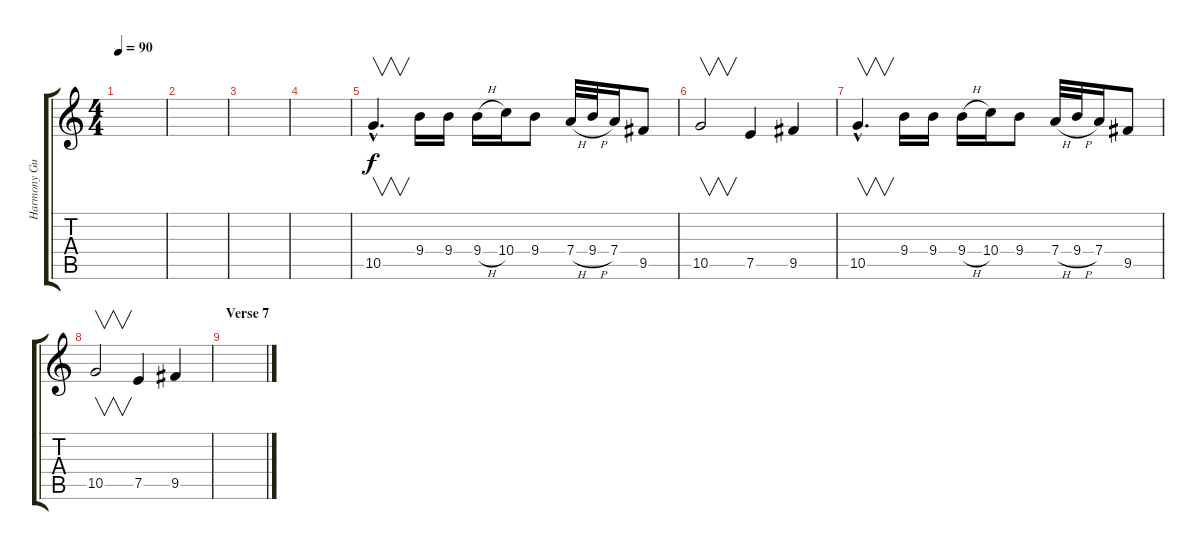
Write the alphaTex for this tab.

\track ("Harmony Guitar" "Harmony Gu") {instrument distortionguitar}
\staff {score tabs}
\tuning (E4 B3 G3 D3 A2 E2) {hide}
\ts (4 4)
\tempo 90
\clef g2
\ks c
|
|
|
|
10.5{hac}.4{v d} 9.4.16 9.4.16 9.4{h}.16 10.4.16 9.4.8 7.4{h}.32 9.4{h}.32 7.4.16 9.5.8 |
10.5.2{v} 7.5.4 9.5.4 |
10.5{hac}.4{v d} 9.4.16 9.4.16 9.4{h}.16 10.4.16 9.4.8 7.4{h}.32 9.4{h}.32 7.4.16 9.5.8 |
10.5.2{v} 7.5.4 9.5.4 |
\section ("" "Verse 7")
